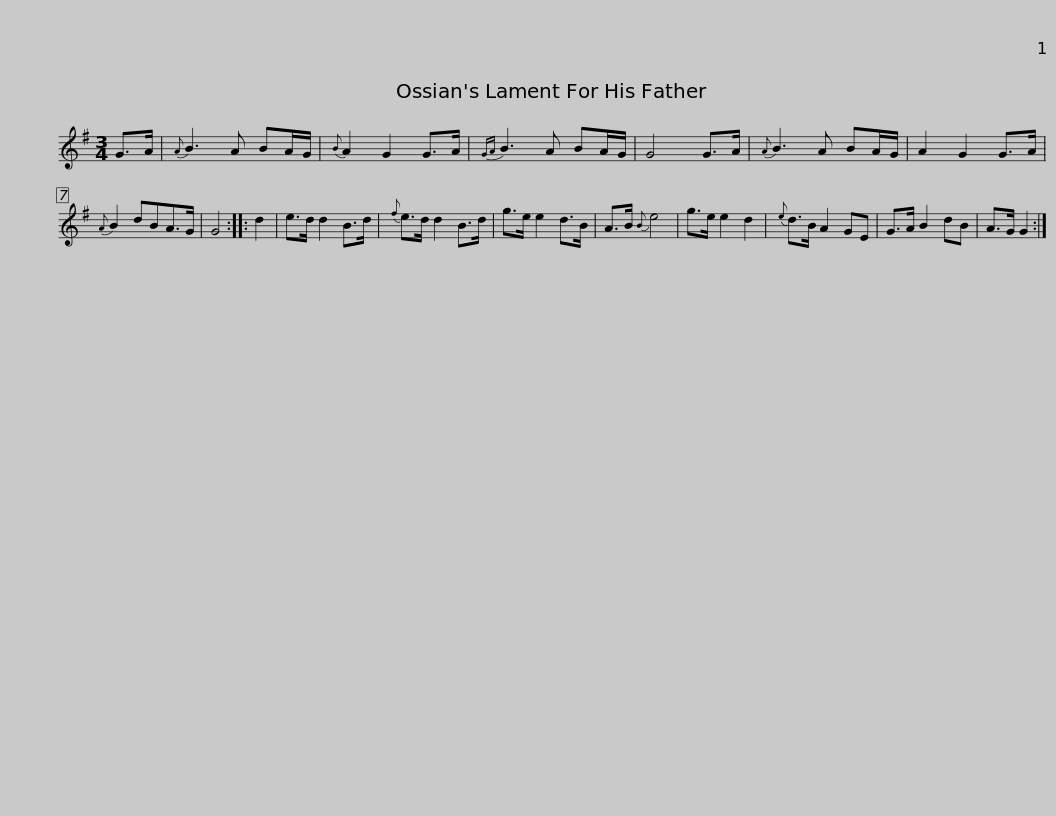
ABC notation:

X:1
L:1/8
M:3/4
I:linebreak $
K:G
V:1 treble
V:1
 G>A |{A} B3 A BA/G/ |{B} A2 G2 G>A |{GA} B3 A BA/G/ | G4 G>A | %5
{A} B3 A BA/G/ | A2 G2 G>A |{A} B2 dBA>G |$ G4 :: d2 | %10
 e>d d2 B>d |{f} e>d d2 B>d | g>e e2 d>B | A>B{B} e4 | g>e e2 d2 | %15
{e} d>B A2 GE | G>A B2 dB |$ A>G G2 :| %18
